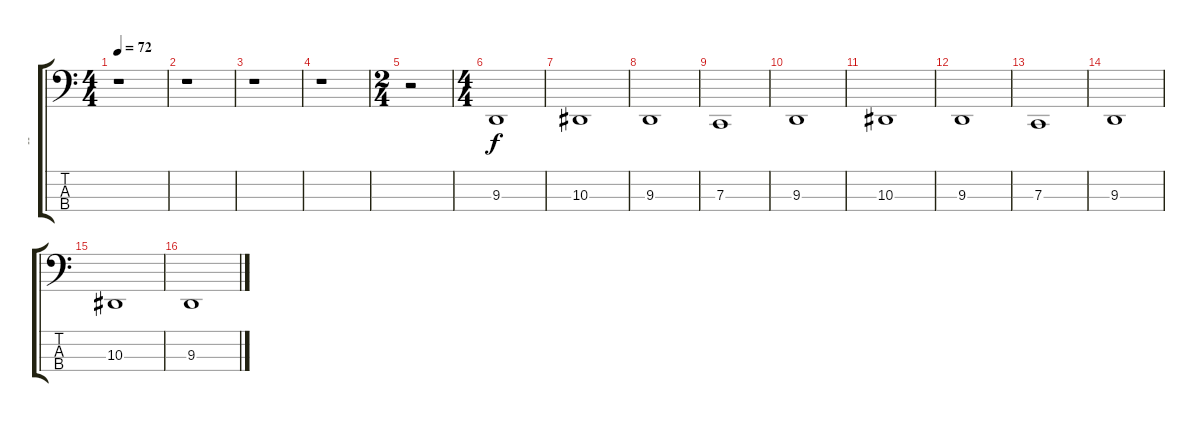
\track ("--" "--") {instrument cello}
\staff {score tabs}
\tuning (Eb2 Bb1 F1 C1) {hide}
\ts (4 4)
\tempo 72
\clef f4
\ks c
r.1{dy f instrument cello} |
r.1 |
r.1 |
r.1 |
\ts (2 4)
r.2 |
\ts (4 4)
9.3.1 |
10.3.1 |
9.3.1 |
7.3.1 |
9.3.1 |
10.3.1 |
9.3.1 |
7.3.1 |
9.3.1 |
10.3.1 |
9.3.1
